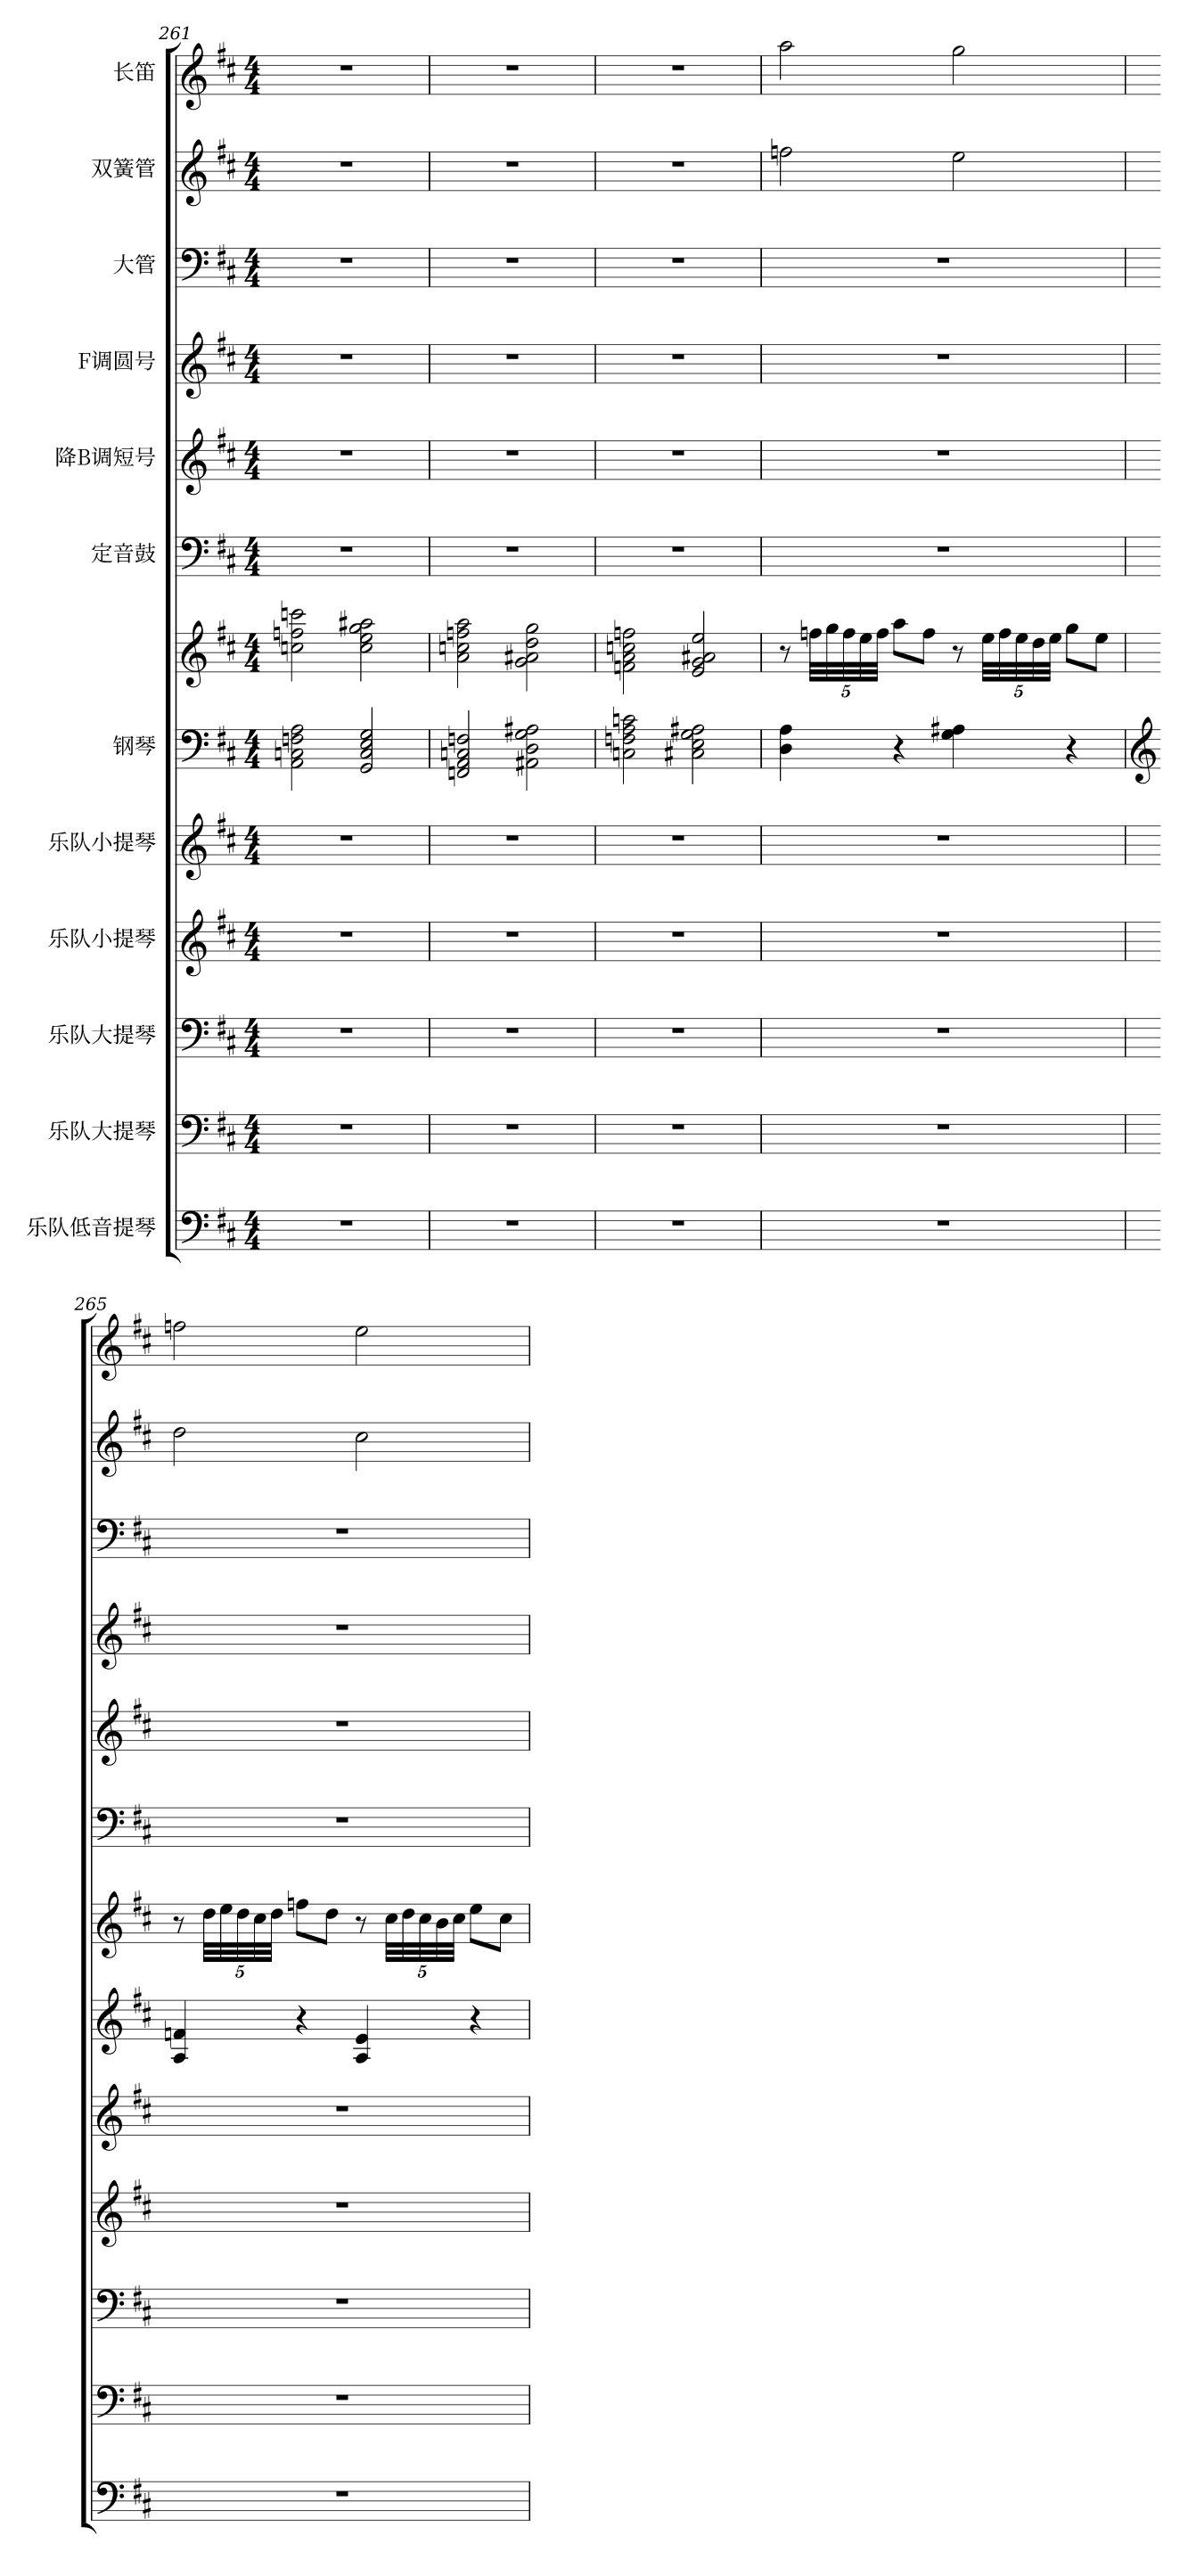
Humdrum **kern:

**kern	**kern	**kern	**kern	**kern	**kern	**kern	**kern	**kern	**kern	**kern	**kern	**kern
*part12	*part11	*part10	*part9	*part8	*part7	*part7	*part6	*part5	*part4	*part3	*part2	*part1
*staff13	*staff12	*staff11	*staff10	*staff9	*staff8	*staff7	*staff6	*staff5	*staff4	*staff3	*staff2	*staff1
*I"乐队低音提琴	*I"乐队大提琴	*I"乐队大提琴	*I"乐队小提琴	*I"乐队小提琴	*I"钢琴	*	*I"定音鼓	*I"降B调短号	*I"F调圆号	*I"大管	*I"双簧管	*I"长笛
!!LO:PB:g=z
*clefF4	*clefF4	*clefF4	*clefG2	*clefG2	*clefF4	*clefG2	*clefF4	*clefG2	*clefG2	*clefF4	*clefG2	*clefG2
*ITrd7c12	*	*	*	*	*	*	*	*ITrd1c2	*ITrd4c7	*	*	*
*k[f#c#]	*k[f#c#]	*k[f#c#]	*k[f#c#]	*k[f#c#]	*k[f#c#]	*k[f#c#]	*k[f#c#]	*k[]	*k[f#]	*k[f#c#]	*k[f#c#]	*k[f#c#]
*M4/4	*M4/4	*M4/4	*M4/4	*M4/4	*M4/4	*M4/4	*M4/4	*M4/4	*M4/4	*M4/4	*M4/4	*M4/4
=261	=261	=261	=261	=261	=261	=261	=261	=261	=261	=261	=261	=261
1r	1r	1r	1r	1r	2AA\ 2Cn\ 2Fn\ 2A\	2ccn\ 2ffn\ 2cccn\	1r	1r	1r	1r	1r	1r
.	.	.	.	.	2GG/ 2C/ 2E/ 2G/	2cc\ 2ee\ 2gg\ 2aa#X\	.	.	.	.	.	.
=262	=262	=262	=262	=262	=262	=262	=262	=262	=262	=262	=262	=262
1r	1r	1r	1r	1r	2FFn/ 2AA/ 2Cn/ 2Fn/	2a\ 2ccn\ 2ffn\ 2aa\	1r	1r	1r	1r	1r	1r
.	.	.	.	.	2AA#X\ 2D\ 2G\ 2A#X\	2g\ 2a#X\ 2dd\ 2gg\	.	.	.	.	.	.
=263	=263	=263	=263	=263	=263	=263	=263	=263	=263	=263	=263	=263
1r	1r	1r	1r	1r	2Cn\ 2Fn\ 2A\ 2cn\	2fn\ 2a\ 2ccn\ 2ffn\	1r	1r	1r	1r	1r	1r
.	.	.	.	.	2C#X\ 2E\ 2G\ 2A#X\	2e/ 2g/ 2a#X/ 2ee/	.	.	.	.	.	.
=264	=264	=264	=264	=264	=264	=264	=264	=264	=264	=264	=264	=264
1r	1r	1r	1r	1r	4D\ 4A\	8r	1r	1r	1r	1r	2ffn\	2aa\
*	*	*	*	*	*	*Xbrackettup	*	*	*	*	*	*
.	.	.	.	.	.	40ffn\LLL	.	.	.	.	.	.
.	.	.	.	.	.	40gg\	.	.	.	.	.	.
.	.	.	.	.	.	40ff\	.	.	.	.	.	.
.	.	.	.	.	.	40ee\	.	.	.	.	.	.
.	.	.	.	.	.	40ff\JJJ	.	.	.	.	.	.
.	.	.	.	.	4r	8aa\L	.	.	.	.	.	.
.	.	.	.	.	.	8ff\J	.	.	.	.	.	.
.	.	.	.	.	4G\ 4A#X\	8r	.	.	.	.	2ee\	2gg\
.	.	.	.	.	.	40ee\LLL	.	.	.	.	.	.
.	.	.	.	.	.	40ff\	.	.	.	.	.	.
.	.	.	.	.	.	40ee\	.	.	.	.	.	.
.	.	.	.	.	.	40dd\	.	.	.	.	.	.
.	.	.	.	.	.	40ee\JJJ	.	.	.	.	.	.
.	.	.	.	.	4r	8gg\L	.	.	.	.	.	.
.	.	.	.	.	.	8ee\J	.	.	.	.	.	.
!!LO:PB:g=z
=265	=265	=265	=265	=265	=265	=265	=265	=265	=265	=265	=265	=265
*	*	*	*	*	*clefG2	*	*	*	*	*	*	*
1r	1r	1r	1r	1r	4A/ 4fn/	8r	1r	1r	1r	1r	2dd\	2ffn\
.	.	.	.	.	.	40dd\LLL	.	.	.	.	.	.
.	.	.	.	.	.	40ee\	.	.	.	.	.	.
.	.	.	.	.	.	40dd\	.	.	.	.	.	.
.	.	.	.	.	.	40cc#\	.	.	.	.	.	.
.	.	.	.	.	.	40dd\JJJ	.	.	.	.	.	.
.	.	.	.	.	4r	8ffn\L	.	.	.	.	.	.
.	.	.	.	.	.	8dd\J	.	.	.	.	.	.
.	.	.	.	.	4A/ 4e/	8r	.	.	.	.	2cc#\	2ee\
.	.	.	.	.	.	40cc#\LLL	.	.	.	.	.	.
.	.	.	.	.	.	40dd\	.	.	.	.	.	.
.	.	.	.	.	.	40cc#\	.	.	.	.	.	.
.	.	.	.	.	.	40b\	.	.	.	.	.	.
.	.	.	.	.	.	40cc#\JJJ	.	.	.	.	.	.
.	.	.	.	.	4r	8ee\L	.	.	.	.	.	.
.	.	.	.	.	.	8cc#\J	.	.	.	.	.	.
=	=	=	=	=	=	=	=	=	=	=	=	=
*-	*-	*-	*-	*-	*-	*-	*-	*-	*-	*-	*-	*-
